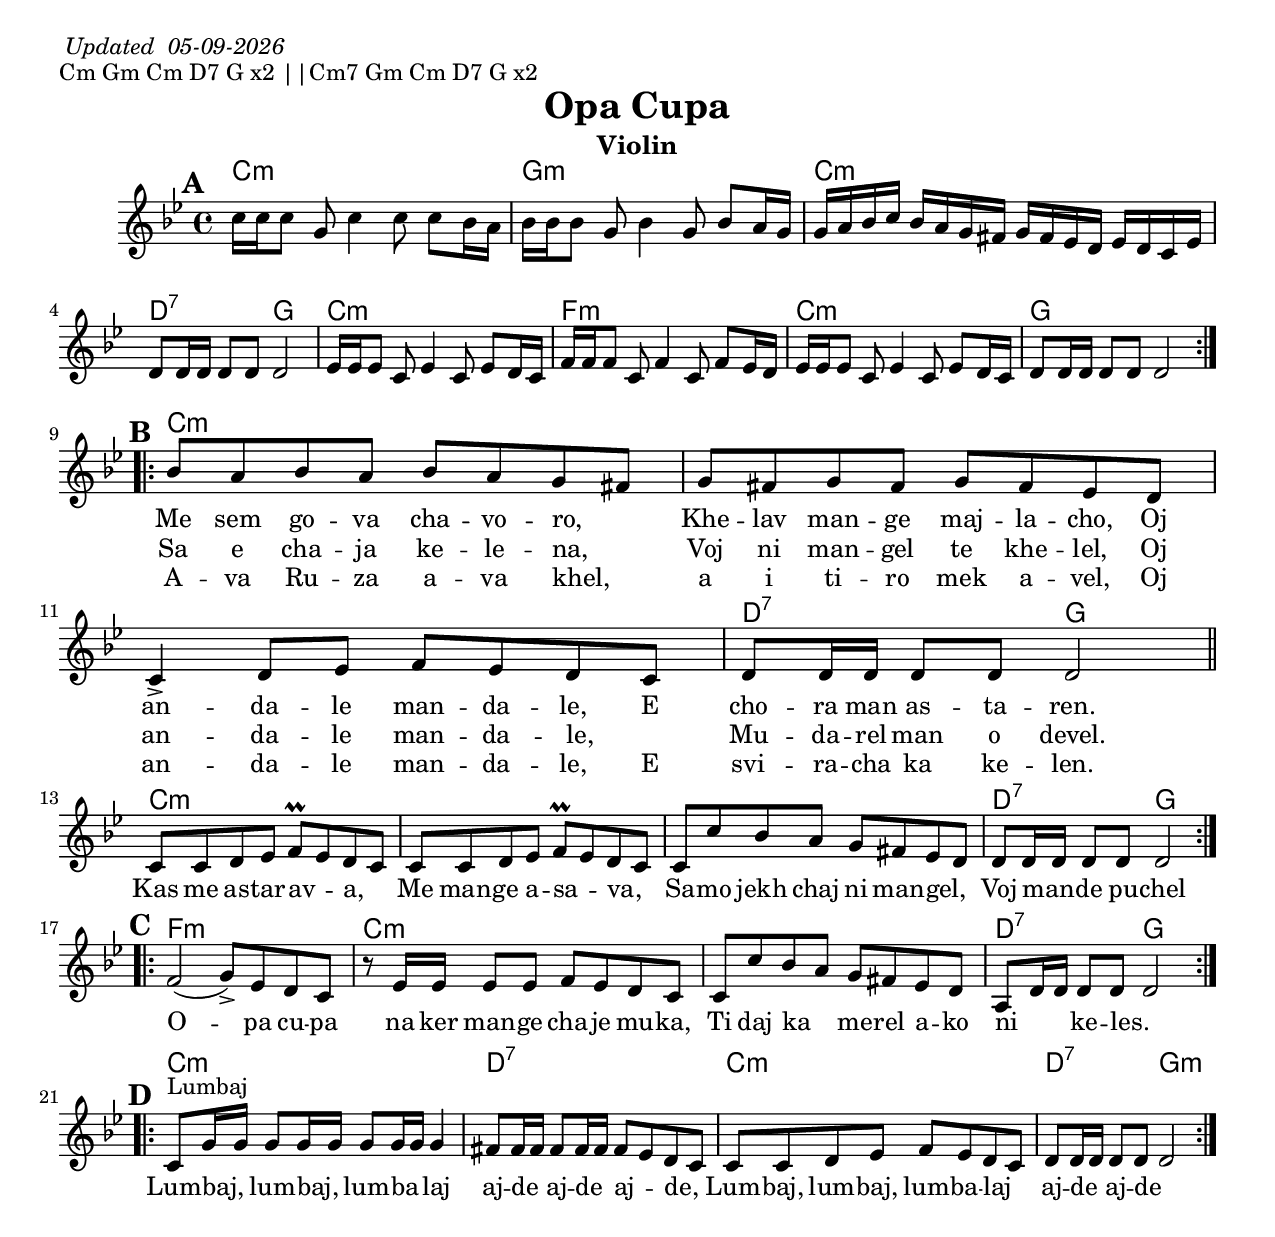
\version "2.18.0"
\include "english.ly"
\paper{
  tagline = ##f
  print-all-headers = ##t
  #(set-paper-size "letter")
}
date = #(strftime "%d-%m-%Y" (localtime (current-time)))

\markup{ \italic{ " Updated " \date  }  } \markup{Cm Gm Cm D7 G x2 ||Cm7 Gm Cm D7 G x2}

%\markup{ Got something to say? }

%#################################### Melody ########################
melody = \relative c'' {
  \clef treble
  \key g \minor
  \time 4/4
  \set Score.markFormatter = #format-mark-box-alphabet

  %\partial 16*3 a16 d f   %lead in notes
  \repeat volta 2{
  \mark \default
  c16  [c c8] g c4 c8 c [bf16 a]|
  bf16 [bf bf8] g bf4 g8  bf [a16 g]|
  g16 a bf c  bf a g fs g fs ef d ef d c ef|
  d8 d16 d d8 d d2|

  ef16[ef ef8] c8 ef4 c8 ef[d16 c ]|
  f16[f f8]    c8 f4  c8 f[ef16 d]|
  ef16[ef ef8] c8 ef4 c8 ef[d16 c ]|

  %d16 ef fs g   fs ef d c ef8 d c ef|
  d8 d16 d d8 d d2|
  }

  \break

  %\alternative { { }{ } }

 %\bar"||"
 \repeat volta 2{
   \mark \default
  bf'8  a bf a bf a g fs|
  g8 fs g fs g fs ef d|
  c4-> d8 ef f ef d c
  d8 d16 d d8 d d2 \bar"||"
  \break
  c8 c d ef f\prall ef d  c|
  c8 c d ef f\prall ef d  c|
  c8 c' bf a g fs ef d|
  d8 d16 d d8 d d2|

 }\break
  \repeat volta 2{
    \mark \default
   % f2 r8 ef d c|
    f2 (g8->) ef d c
    r8 ef16 ef ef8 ef f ef d c|
    c8 c' bf a g fs ef d|
    a8 d16 d d8 d d2|
  }
  \repeat volta 2{
    \mark \default
    %Lumbaj
    c8 ^"Lumbaj" g'16 g g8 g16 g g8 g16 g g4|
    fs8 fs16 fs fs8 fs16 fs fs8 ef d c %fs8 fs16 fs16 fs4|
    c8 c d ef f ef d c |
    d8 d16 d d8 d d2|
  }

  % \alternative { { }{ } }

}
%################################# Lyrics #####################
\addlyrics{
  \repeat unfold 73{\skip 2}

  Me sem go -- va cha -- vo -- ro, _
  Khe -- lav man -- ge maj -- la -- cho,
  Oj an -- da -- le man -- da -- le,
  E cho -- ra man as -- ta -- ren.

  Kas me as -- tar -- av -- _ a, _
  Me man -- ge a -- sa -- _ va, _
  Sa -- mo jekh chaj ni man -- gel, _
  Voj man -- _ de pu -- chel

  O -- pa cu -- pa na ker man -- ge cha -- je mu -- ka,
  Ti daj ka _  me -- rel a -- ko ni _ _ ke -- les.  _

  Lum -- baj, _  lum -- baj, _ lum -- ba -- _ laj
  aj -- de _  aj -- de _ aj --  _ de, _

  Lum -- baj,  lum -- baj, lum -- ba -- laj _
  aj -- de _  aj -- de _ aj -- de

}
\addlyrics {
  \repeat unfold 73{\skip 2}
  Sa e cha -- ja ke -- le -- na, _
  Voj ni man -- gel te khe -- lel,
  Oj an -- da -- le man -- da -- le, _
  Mu -- da -- rel man o devel.

}

\addlyrics {
  \repeat unfold 73{\skip 2}
    A -- va Ru -- za a -- va khel, _
  a i ti -- ro mek a -- vel,
  Oj an -- da -- le man -- da -- le,
  E svi -- ra -- cha ka ke -- len.
}
%{
\addlyrics {
  \repeat unfold 81{\skip 2}
  Cha -- o maj o hu -- ta -- lo, _

  A -- va Ru -- za a -- va khel, _
  Pa i ti -- ro mek a -- vel, _
  Oj an -- da -- le man -- da -- le,
  E svi -- ra -- cha ka ke -- len.
}
%}
%################################# Chords #######################
harmonies = \chordmode {
  c1:m
  g1:m
  c1:m
  d2:7 g2
  c1:m

  f1:m
  c1:m
  %d1:7
  g1
  c1*3:m %10
  d2:7
  g2
  c1*3:m
  d2:7 g2  %16
  f1:m
  c1*2:m
  d2:7 g2
  c1:m %20
  d1:7
  c1:m  %dbl bar
  d2:7
  g2:m
}

\score {
  <<
    \new ChordNames {
      \set chordChanges = ##f
      \harmonies
    }
    \new Staff
    \melody
  >>
  \header{
    title= "Opa Cupa"
    subtitle=""
    composer= ""
    instrument = "Violin"
    arranger= ""
  }
  \midi{\tempo 4 = 120}
  \layout{indent = 1.0\cm}
}
%{
% more verses:
\markup{}
\markup {
  \fill-line {
    \hspace #0.1 % distance from left margin
    \column {
      \line { "1."
        \column {
          ""
        }
      }
      \hspace #0.2 % vertical distance between verses
      \line { "2."
        \column {
         ""
        }
      }
    }
    \hspace #0.1  % horiz. distance between columns
    \column {
      \line { "3."
        \column {
          ""
        }
      }
      \hspace #0.2 % distance between verses
      \line { "4."
        \column {
         ""
        }
      }
    }
    \hspace #0.1 % distance to right margin
  }
}

%}

%{
Me sem gova chavoro,
Khelav mange majlacho,
Oj andale mandale,
E chora man astaren.

Kas me astarava,
Me mange asava,
Samo jekh chaj ni mangel,
Voj mande puchel

O opa cupa na ker mange chaje muka,
Ti daj ka merel ako ni keles.

Lumbaj , lumbaj, lumbalaj ajde ajde ajde,
Lumbaj , lumbaj, lumbalaj ajde ajde ajde.

Sa e chaja kelena,
Voj ni mangel te khelel,
Oj andale mandale,
Mudarel man o devel.

Ava Ruza ava khel,
a i tiro mek avel,
Oj andale mandale,
E sviracha ka kelen.

O opa cupa na ker mange chaje muka,
Ti daj ka merel ako ni keles.

Lumbaj , lumbaj, lumbalaj ajde ajde ajde,
Lumbaj , lumbaj, lumbalaj ajde ajde ajde.

Chao maj o hutalo, I Ruza so ni kelel,
Oj andale mandale, an bobo ki astarel.

Ava Ruza ava khel,
Pa i tiro mek avel,
Oj andale mandale,
E sviracha ka kelen.

O opa cupa na ker mange chaje muka,
Ti daj ka merel ako ni keles.

Lumbaj , lumbaj, lumbalaj ajde ajde ajde,
Lumbaj , lumbaj, lumbalaj ajde ajde ajde.

Oh girl (translation)

I am a poor guy,
One of the best dancers,
The girls grab me to dance.

Whomever I grab is glad,
Only one girl doesn’t want to dance,
She runs away from me.

O girl, why are you making trouble for me?
May your mother die if you don’t dance!
Come on, come on, Come on!

All the girls are dancing,
But she is crying sadly,
In my heart a fire burns.
Come on, Rosa, come and dance,
Then you’ll get married.
Even the musicians are dancing.

Whomever I grab is glad,
Only one girl doesn’t want to dance,
She runs away from me.
%}
